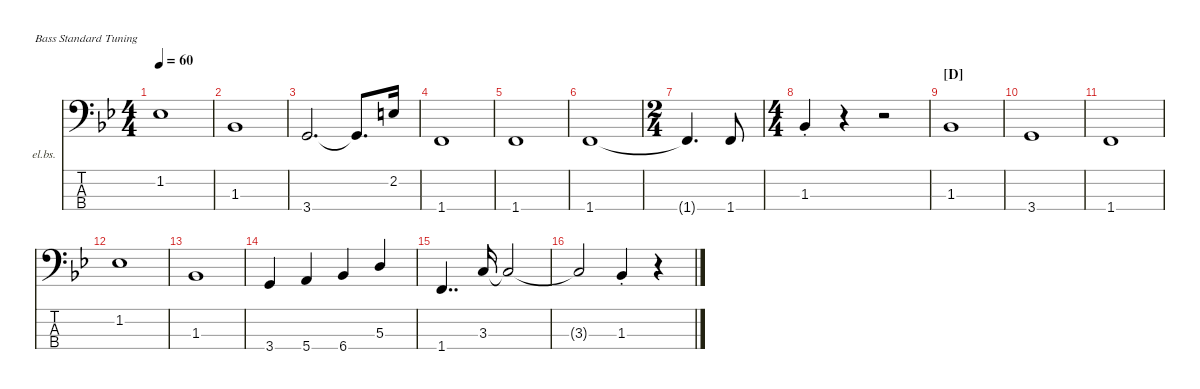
\defaultSystemsLayout 4
\hideDynamics
\bracketExtendMode nobrackets
\firstSystemTrackNameOrientation horizontal
\otherSystemsTrackNameOrientation horizontal
\track ("Electric Bass" "el.bs.") {instrument electricbassfinger}
\staff {score tabs}
\tuning (G2 D2 A1 E1)
\ts (4 4)
\tempo 60
\clef f4
\ks bb
1.2{acc b}.1{dy mf beam Down} |
1.3{acc b}.1{beam Up} |
3.4{acc forcenatural}.2{d beam Up} 3.4{t acc forcenatural}.8{d beam Up} 2.2{acc forcenatural}.16{beam Up} |
1.4{acc forcenatural}.1{beam Up} |
1.4{acc forcenatural}.1{beam Up} |
1.4{acc forcenatural}.1{beam Up} |
\ts (2 4)
1.4{t acc forcenatural}.4{d beam Up} 1.4{acc forcenatural}.8{beam Up} |
\ts (4 4)
\beaming (8 2 2 2 2)
1.3{st acc b}.4{beam Up} r.4{beam Up} r.2{beam Up} |
\section ("D" "")
1.3{acc b}.1{beam Up} |
3.4{acc forcenatural}.1{beam Up} |
1.4{acc forcenatural}.1{beam Up} |
1.2{acc b}.1{beam Down} |
1.3{acc b}.1{beam Up} |
3.4{acc forcenatural}.4{beam Up} 5.4{acc forcenatural}.4{beam Up} 6.4{acc b}.4{beam Up} 5.3{acc forcenatural}.4{beam Up} |
1.4{acc forcenatural}.4{dd beam Up} 3.3{acc forcenatural}.16{beam Up} 3.3{t acc forcenatural}.2{beam Up} |
3.3{t acc forcenatural}.2{beam Up} 1.3{st acc b}.4{beam Up} r.4{beam Up}
